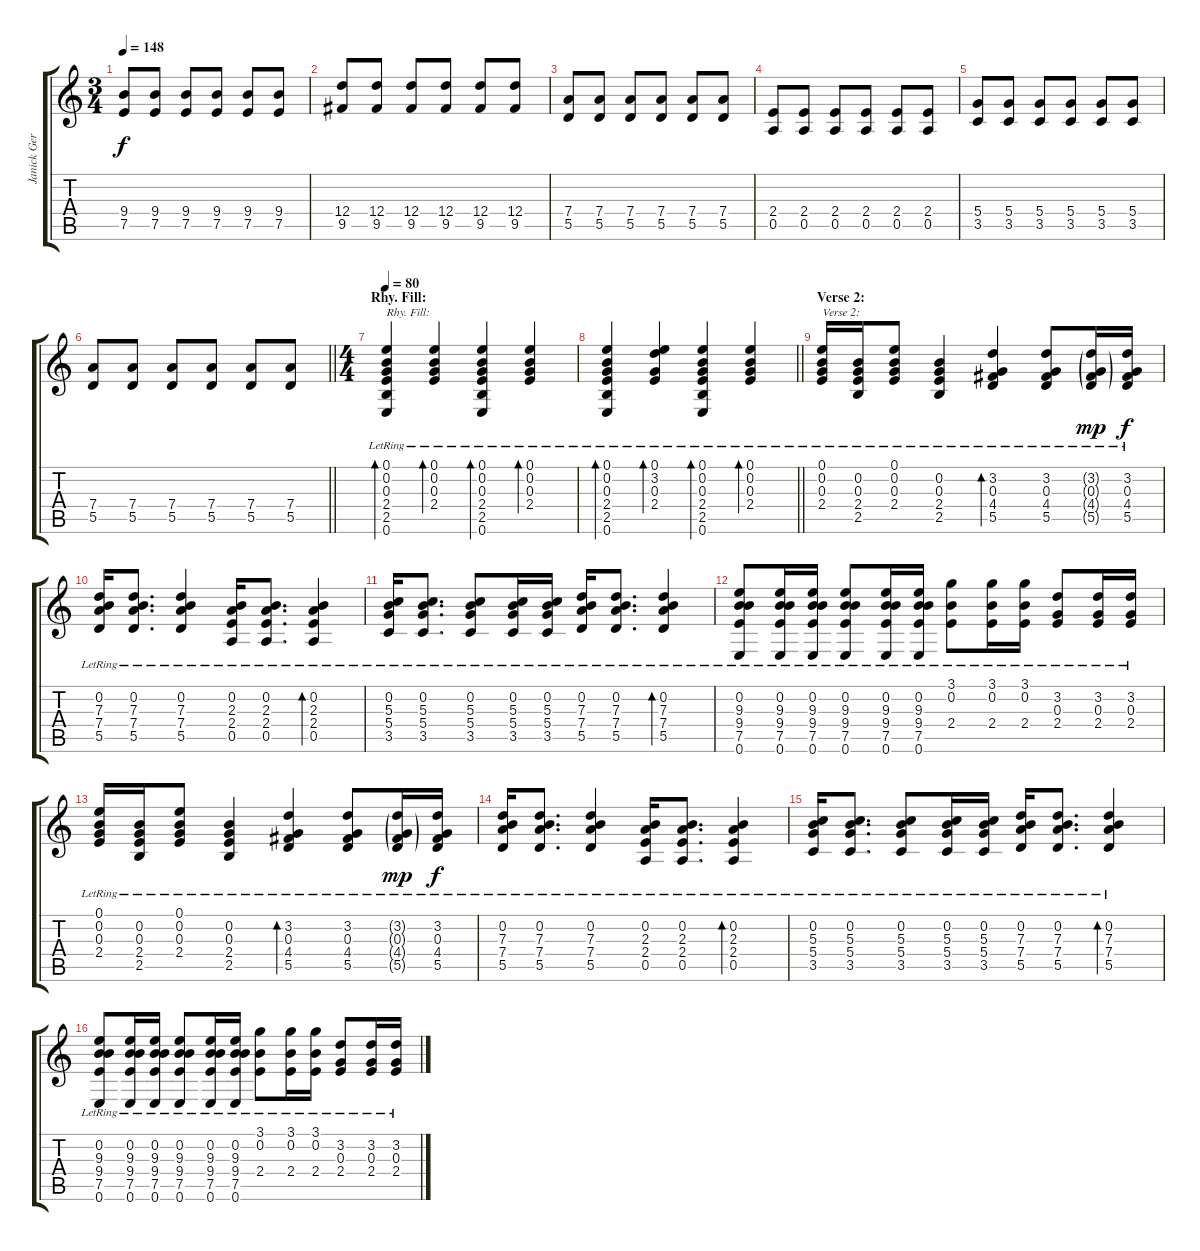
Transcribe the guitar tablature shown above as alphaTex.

\track ("Janick Gers" "Janick Ger") {instrument distortionguitar}
\staff {score tabs}
\tuning (E4 B3 G3 D3 A2 E2) {hide}
\ts (3 4)
\tempo 148
\clef g2
\ks c
(9.4 7.5).8{dy f} (9.4 7.5).8 (9.4 7.5).8 (9.4 7.5).8 (9.4 7.5).8 (9.4 7.5).8 |
(12.4 9.5).8 (12.4 9.5).8 (12.4 9.5).8 (12.4 9.5).8 (12.4 9.5).8 (12.4 9.5).8 |
(7.4 5.5).8 (7.4 5.5).8 (7.4 5.5).8 (7.4 5.5).8 (7.4 5.5).8 (7.4 5.5).8 |
(2.4 0.5).8 (2.4 0.5).8 (2.4 0.5).8 (2.4 0.5).8 (2.4 0.5).8 (2.4 0.5).8 |
(5.4 3.5).8 (5.4 3.5).8 (5.4 3.5).8 (5.4 3.5).8 (5.4 3.5).8 (5.4 3.5).8 |
\barLineRight lightlight
(7.4 5.5).8 (7.4 5.5).8 (7.4 5.5).8 (7.4 5.5).8 (7.4 5.5).8 (7.4 5.5).8 |
\ts (4 4)
\section ("" "Rhy. Fill:")
\tempo 80
(0.1{lr} 0.2{lr} 0.3{lr} 2.4{lr} 2.5{lr} 0.6{lr}).4{bd 120 txt "Rhy. Fill:" instrument electricguitarclean} (0.1{lr} 0.2{lr} 0.3{lr} 2.4{lr}).4{bd 120} (0.1{lr} 0.2{lr} 0.3{lr} 2.4{lr} 2.5{lr} 0.6{lr}).4{bd 120} (0.1{lr} 0.2{lr} 0.3{lr} 2.4{lr}).4{bd 120} |
\barLineRight lightlight
(0.1{lr} 0.2{lr} 0.3{lr} 2.4{lr} 2.5{lr} 0.6{lr}).4{bd 120} (0.1{lr} 3.2{lr} 0.3{lr} 2.4{lr}).4{bd 120} (0.1{lr} 0.2{lr} 0.3{lr} 2.4{lr} 2.5{lr} 0.6{lr}).4{bd 120} (0.1{lr} 0.2{lr} 0.3{lr} 2.4{lr}).4{bd 120} |
\section ("" "Verse 2:")
(0.1{lr} 0.2{lr} 0.3{lr} 2.4{lr}).16{txt "Verse 2:"} (0.2{lr} 0.3{lr} 2.4{lr} 2.5{lr}).16 (0.1{lr} 0.2{lr} 0.3{lr} 2.4{lr}).8 (0.2{lr} 0.3{lr} 2.4{lr} 2.5{lr}).4 (3.2{lr} 0.3{lr} 4.4{lr} 5.5{lr}).4{bd 120} (3.2{lr} 0.3{lr} 4.4{lr} 5.5{lr}).8 (3.2{g lr} 0.3{g lr} 4.4{g lr} 5.5{g lr}).16{dy mp} (3.2{lr} 0.3{lr} 4.4{lr} 5.5{lr}).16{dy f} |
(0.2{lr} 7.3{lr} 7.4{lr} 5.5{lr}).16 (0.2{lr} 7.3{lr} 7.4{lr} 5.5{lr}).8{d} (0.2{lr} 7.3{lr} 7.4{lr} 5.5{lr}).4 (0.2{lr} 2.3{lr} 2.4{lr} 0.5{lr}).16 (0.2{lr} 2.3{lr} 2.4{lr} 0.5{lr}).8{d} (0.2{lr} 2.3{lr} 2.4{lr} 0.5{lr}).4{bd 120} |
(0.2{lr} 5.3{lr} 5.4{lr} 3.5{lr}).16 (0.2{lr} 5.3{lr} 5.4{lr} 3.5{lr}).8{d} (0.2{lr} 5.3{lr} 5.4{lr} 3.5{lr}).8 (0.2{lr} 5.3{lr} 5.4{lr} 3.5{lr}).16 (0.2{lr} 5.3{lr} 5.4{lr} 3.5{lr}).16 (0.2{lr} 7.3{lr} 7.4{lr} 5.5{lr}).16 (0.2{lr} 7.3{lr} 7.4{lr} 5.5{lr}).8{d} (0.2{lr} 7.3{lr} 7.4{lr} 5.5{lr}).4{bd 120} |
(0.2{lr} 9.3{lr} 9.4{lr} 7.5{lr} 0.6{lr}).8 (0.2{lr} 9.3{lr} 9.4{lr} 7.5{lr} 0.6{lr}).16 (0.2{lr} 9.3{lr} 9.4{lr} 7.5{lr} 0.6{lr}).16 (0.2{lr} 9.3{lr} 9.4{lr} 7.5{lr} 0.6{lr}).8 (0.2{lr} 9.3{lr} 9.4{lr} 7.5{lr} 0.6{lr}).16 (0.2{lr} 9.3{lr} 9.4{lr} 7.5{lr} 0.6{lr}).16 (3.1{lr} 0.2{lr} 2.4{lr}).8 (3.1{lr} 0.2{lr} 2.4{lr}).16 (3.1{lr} 0.2{lr} 2.4{lr}).16 (3.2{lr} 0.3{lr} 2.4{lr}).8 (3.2{lr} 0.3{lr} 2.4{lr}).16 (3.2{lr} 0.3{lr} 2.4{lr}).16 |
(0.1{lr} 0.2{lr} 0.3{lr} 2.4{lr}).16 (0.2{lr} 0.3{lr} 2.4{lr} 2.5{lr}).16 (0.1{lr} 0.2{lr} 0.3{lr} 2.4{lr}).8 (0.2{lr} 0.3{lr} 2.4{lr} 2.5{lr}).4 (3.2{lr} 0.3{lr} 4.4{lr} 5.5{lr}).4{bd 120} (3.2{lr} 0.3{lr} 4.4{lr} 5.5{lr}).8 (3.2{g lr} 0.3{g lr} 4.4{g lr} 5.5{g lr}).16{dy mp} (3.2{lr} 0.3{lr} 4.4{lr} 5.5{lr}).16{dy f} |
(0.2{lr} 7.3{lr} 7.4{lr} 5.5{lr}).16 (0.2{lr} 7.3{lr} 7.4{lr} 5.5{lr}).8{d} (0.2{lr} 7.3{lr} 7.4{lr} 5.5{lr}).4 (0.2{lr} 2.3{lr} 2.4{lr} 0.5{lr}).16 (0.2{lr} 2.3{lr} 2.4{lr} 0.5{lr}).8{d} (0.2{lr} 2.3{lr} 2.4{lr} 0.5{lr}).4{bd 120} |
(0.2{lr} 5.3{lr} 5.4{lr} 3.5{lr}).16 (0.2{lr} 5.3{lr} 5.4{lr} 3.5{lr}).8{d} (0.2{lr} 5.3{lr} 5.4{lr} 3.5{lr}).8 (0.2{lr} 5.3{lr} 5.4{lr} 3.5{lr}).16 (0.2{lr} 5.3{lr} 5.4{lr} 3.5{lr}).16 (0.2{lr} 7.3{lr} 7.4{lr} 5.5{lr}).16 (0.2{lr} 7.3{lr} 7.4{lr} 5.5{lr}).8{d} (0.2{lr} 7.3{lr} 7.4{lr} 5.5{lr}).4{bd 120} |
(0.2{lr} 9.3{lr} 9.4{lr} 7.5{lr} 0.6{lr}).8 (0.2{lr} 9.3{lr} 9.4{lr} 7.5{lr} 0.6{lr}).16 (0.2{lr} 9.3{lr} 9.4{lr} 7.5{lr} 0.6{lr}).16 (0.2{lr} 9.3{lr} 9.4{lr} 7.5{lr} 0.6{lr}).8 (0.2{lr} 9.3{lr} 9.4{lr} 7.5{lr} 0.6{lr}).16 (0.2{lr} 9.3{lr} 9.4{lr} 7.5{lr} 0.6{lr}).16 (3.1{lr} 0.2{lr} 2.4{lr}).8 (3.1{lr} 0.2{lr} 2.4{lr}).16 (3.1{lr} 0.2{lr} 2.4{lr}).16 (3.2{lr} 0.3{lr} 2.4{lr}).8 (3.2{lr} 0.3{lr} 2.4{lr}).16 (3.2{lr} 0.3{lr} 2.4{lr}).16
